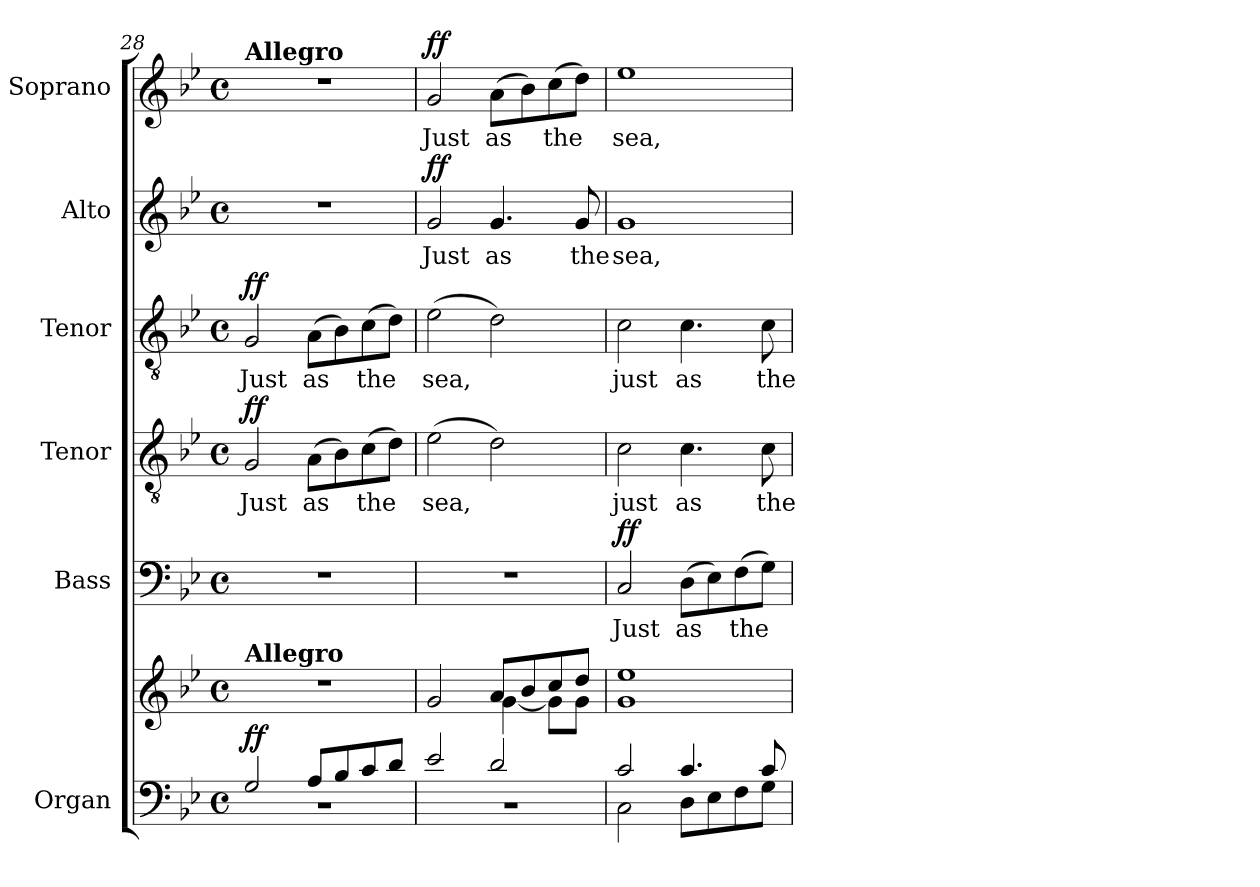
**kern	**kern	**dynam	**kern	**text	**dynam	**kern	**text	**dynam	**kern	**text	**dynam	**kern	**text	**dynam	**kern	**text	**dynam
*part6	*part6	*part6	*part5	*part5	*part5	*part4	*part4	*part4	*part3	*part3	*part3	*part2	*part2	*part2	*part1	*part1	*part1
*staff7	*staff6	*staff6/7	*staff5	*staff5	*staff5	*staff4	*staff4	*staff4	*staff3	*staff3	*staff3	*staff2	*staff2	*staff2	*staff1	*staff1	*staff1
*I"Organ	*	*	*I"Bass	*	*	*I"Tenor	*	*	*I"Tenor	*	*	*I"Alto	*	*	*I"Soprano	*	*
*I'Org.	*	*	*I'B.	*	*	*I'T.	*	*	*I'T.	*	*	*I'A.	*	*	*I'S.	*	*
!!LO:LB:g=z
*clefF4	*clefG2	*	*clefF4	*	*	*clefGv2	*	*	*clefGv2	*	*	*clefG2	*	*	*clefG2	*	*
*	*	*	*	*	*	*ITrd7c12	*	*	*ITrd7c12	*	*	*	*	*	*	*	*
*k[b-e-]	*k[b-e-]	*	*k[b-e-]	*	*	*k[b-e-]	*	*	*k[b-e-]	*	*	*k[b-e-]	*	*	*k[b-e-]	*	*
*B-:	*B-:	*	*B-:	*	*	*B-:	*	*	*B-:	*	*	*B-:	*	*	*B-:	*	*
*M4/4	*M4/4	*	*M4/4	*	*	*M4/4	*	*	*M4/4	*	*	*M4/4	*	*	*M4/4	*	*
*met(c)	*met(c)	*	*met(c)	*	*	*met(c)	*	*	*met(c)	*	*	*met(c)	*	*	*met(c)	*	*
*MM120	*MM120	*	*MM120	*	*	*MM120	*	*	*MM120	*	*	*MM120	*	*	*MM120	*	*
=28	=28	=28	=28	=28	=28	=28	=28	=28	=28	=28	=28	=28	=28	=28	=28	=28	=28
*^	*	*	*	*	*	*	*	*	*	*	*	*	*	*	*	*	*
!	!	!	!	!	!	!	!	!LO:LY:b:color=#000000	!	!	!	!	!	!	!	!	!	!
!	!	!	!	!	!	!	!	!	!	!	!	!	!	!	!	!LO:TX:a:B:t=Allegro	!	!
!	!	!LO:TX:a:B:t=Allegro	!	!	!	!	!	!	!	!	!	!	!	!	!	!	!	!
!	!	!	!	!	!	!	!	!	!	!	!LO:LY:b:color=#000000	!	!	!	!	!	!	!
2Gi/	1r	1r	ff	1r	.	.	2GGi/	Just	ff	2GGi/	Just	ff	1r	.	.	1r	.	.
!	!	!	!	!	!	!	!	!LO:LY:b:color=#000000	!	!	!	!	!	!	!	!	!	!
!	!	!	!	!	!	!	!	!	!	!	!LO:LY:b:color=#000000	!	!	!	!	!	!	!
8Ai/L	.	.	.	.	.	.	(8AAi\L	as	.	(8AAi\L	as	.	.	.	.	.	.	.
8B-i/	.	.	.	.	.	.	8BB-i\)	.	.	8BB-i\)	.	.	.	.	.	.	.	.
!	!	!	!	!	!	!	!	!LO:LY:b:color=#000000	!	!	!	!	!	!	!	!	!	!
!	!	!	!	!	!	!	!	!	!	!	!LO:LY:b:color=#000000	!	!	!	!	!	!	!
8ci/	.	.	.	.	.	.	(8Ci\	the	.	(8Ci\	the	.	.	.	.	.	.	.
8di/J	.	.	.	.	.	.	8Di\J)	.	.	8Di\J)	.	.	.	.	.	.	.	.
=29	=29	=29	=29	=29	=29	=29	=29	=29	=29	=29	=29	=29	=29	=29	=29	=29	=29	=29
*	*	*^	*	*	*	*	*	*	*	*	*	*	*	*	*	*	*	*
!	!	!	!	!	!	!	!	!	!LO:LY:b:color=#000000	!	!	!	!	!	!	!	!	!	!
!	!	!	!	!	!	!	!	!	!	!	!	!LO:LY:b:color=#000000	!	!	!	!	!	!	!
!	!	!	!	!	!	!	!	!	!	!	!	!	!	!	!LO:LY:b:color=#000000	!	!	!	!
!	!	!	!	!	!	!	!	!	!	!	!	!	!	!	!	!	!	!LO:LY:b:color=#000000	!
2e-i/	1r	2gi/	2ryy	.	1r	.	.	(2E-i\	sea,	.	(2E-i\	sea,	.	2gi/	Just	ff	2gi/	Just	ff
!	!	!	!	!	!	!	!	!	!	!	!	!	!	!	!LO:LY:b:color=#000000	!	!	!	!
!	!	!	!	!	!	!	!	!	!	!	!	!	!	!	!	!	!	!LO:LY:b:color=#000000	!
2di/	.	8ai/L	[<4gi\	.	.	.	.	2Di\)	.	.	2Di\)	.	.	4.gi/	as	.	(8ai\L	as	.
.	.	8b-i/	.	.	.	.	.	.	.	.	.	.	.	.	.	.	8b-i\)	.	.
!	!	!	!	!	!	!	!	!	!	!	!	!	!	!	!	!	!	!LO:LY:b:color=#000000	!
.	.	8cci/	8gi\L]	.	.	.	.	.	.	.	.	.	.	.	.	.	(8cci\	the	.
!	!	!	!	!	!	!	!	!	!	!	!	!	!	!	!LO:LY:b:color=#000000	!	!	!	!
.	.	8ddi/J	8gi\J	.	.	.	.	.	.	.	.	.	.	8gi/	the	.	8ddi\J)	.	.
*	*	*v	*v	*	*	*	*	*	*	*	*	*	*	*	*	*	*	*	*
=30	=30	=30	=30	=30	=30	=30	=30	=30	=30	=30	=30	=30	=30	=30	=30	=30	=30	=30
*	*	*^	*	*	*	*	*	*	*	*	*	*	*	*	*	*	*	*
!	!	!	!	!	!	!LO:LY:b:color=#000000	!	!	!	!	!	!	!	!	!	!	!	!	!
*	*	*v	*v	*	*	*	*	*	*	*	*	*	*	*	*	*	*	*	*
*	*	*^	*	*	*	*	*	*	*	*	*	*	*	*	*	*	*	*
!	!	!	!	!	!	!	!	!	!LO:LY:b:color=#000000	!	!	!	!	!	!	!	!	!	!
*	*	*v	*v	*	*	*	*	*	*	*	*	*	*	*	*	*	*	*	*
*	*	*^	*	*	*	*	*	*	*	*	*	*	*	*	*	*	*	*
!	!	!	!	!	!	!	!	!	!	!	!	!LO:LY:b:color=#000000	!	!	!	!	!	!	!
*	*	*v	*v	*	*	*	*	*	*	*	*	*	*	*	*	*	*	*	*
*	*	*^	*	*	*	*	*	*	*	*	*	*	*	*	*	*	*	*
!	!	!	!	!	!	!	!	!	!	!	!	!	!	!	!LO:LY:b:color=#000000	!	!	!	!
*	*	*v	*v	*	*	*	*	*	*	*	*	*	*	*	*	*	*	*	*
*	*	*^	*	*	*	*	*	*	*	*	*	*	*	*	*	*	*	*
!	!	!	!	!	!	!	!	!	!	!	!	!	!	!	!	!	!	!LO:LY:b:color=#000000	!
*	*	*v	*v	*	*	*	*	*	*	*	*	*	*	*	*	*	*	*	*
2ci/	2Ci\	1gi 1ee-i	.	2Ci/	Just	ff	2Ci\	just	.	2Ci\	just	.	1gi	sea,	.	1ee-i	sea,	.
!	!	!	!	!	!LO:LY:b:color=#000000	!	!	!	!	!	!	!	!	!	!	!	!	!
!	!	!	!	!	!	!	!	!LO:LY:b:color=#000000	!	!	!	!	!	!	!	!	!	!
!	!	!	!	!	!	!	!	!	!	!	!LO:LY:b:color=#000000	!	!	!	!	!	!	!
4.ci/	8Di\L	.	.	(8Di\L	as	.	4.Ci\	as	.	4.Ci\	as	.	.	.	.	.	.	.
.	8E-i\	.	.	8E-i\)	.	.	.	.	.	.	.	.	.	.	.	.	.	.
!	!	!	!	!	!LO:LY:b:color=#000000	!	!	!	!	!	!	!	!	!	!	!	!	!
.	8Fi\	.	.	(8Fi\	the	.	.	.	.	.	.	.	.	.	.	.	.	.
!	!	!	!	!	!	!	!	!LO:LY:b:color=#000000	!	!	!	!	!	!	!	!	!	!
!	!	!	!	!	!	!	!	!	!	!	!LO:LY:b:color=#000000	!	!	!	!	!	!	!
8ci/	8Gi\J	.	.	8Gi\J)	.	.	8Ci\	the	.	8Ci\	the	.	.	.	.	.	.	.
*v	*v	*	*	*	*	*	*	*	*	*	*	*	*	*	*	*	*	*
=	=	=	=	=	=	=	=	=	=	=	=	=	=	=	=	=	=
*-	*-	*-	*-	*-	*-	*-	*-	*-	*-	*-	*-	*-	*-	*-	*-	*-	*-
